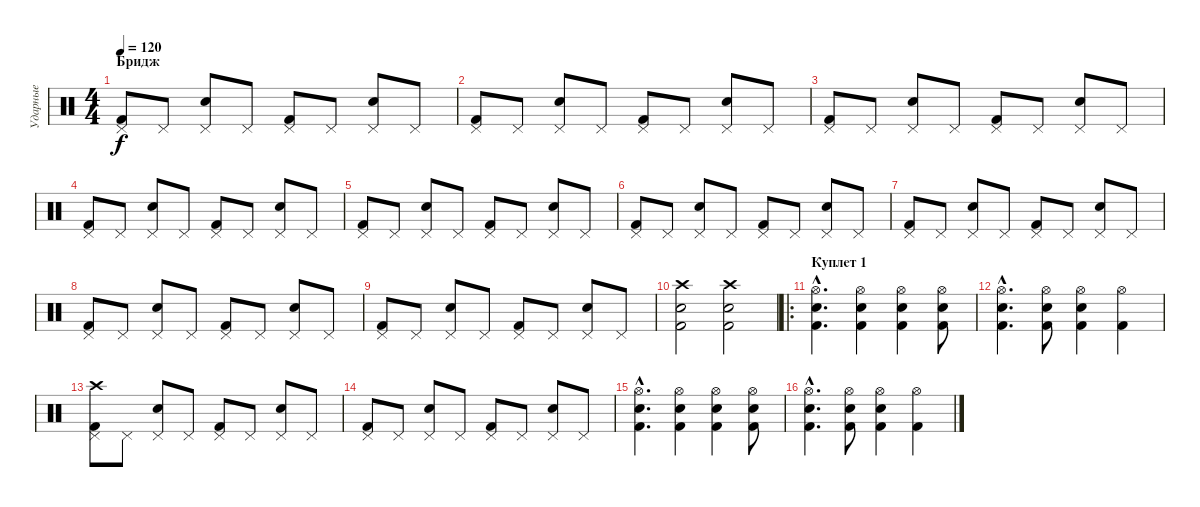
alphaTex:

\track ("Ударные" "Ударные") {instrument percussion}
\staff {score}
\articulation defaults
\ts (4 4)
\section ("" "Бридж")
\tempo 120
\clef neutral
\ks c
("Pedal Hi-Hat (hit)" "Kick (hit) 2").8{dy f} "Pedal Hi-Hat (hit)".8 ("Pedal Hi-Hat (hit)" "Electric Snare (hit)").8 "Pedal Hi-Hat (hit)".8 ("Pedal Hi-Hat (hit)" "Kick (hit) 2").8 "Pedal Hi-Hat (hit)".8 ("Pedal Hi-Hat (hit)" "Electric Snare (hit)").8 "Pedal Hi-Hat (hit)".8 |
("Pedal Hi-Hat (hit)" "Kick (hit) 2").8 "Pedal Hi-Hat (hit)".8 ("Pedal Hi-Hat (hit)" "Electric Snare (hit)").8 "Pedal Hi-Hat (hit)".8 ("Pedal Hi-Hat (hit)" "Kick (hit) 2").8 "Pedal Hi-Hat (hit)".8 ("Pedal Hi-Hat (hit)" "Electric Snare (hit)").8 "Pedal Hi-Hat (hit)".8 |
("Pedal Hi-Hat (hit)" "Kick (hit) 2").8 "Pedal Hi-Hat (hit)".8 ("Pedal Hi-Hat (hit)" "Electric Snare (hit)").8 "Pedal Hi-Hat (hit)".8 ("Pedal Hi-Hat (hit)" "Kick (hit) 2").8 "Pedal Hi-Hat (hit)".8 ("Pedal Hi-Hat (hit)" "Electric Snare (hit)").8 "Pedal Hi-Hat (hit)".8 |
("Pedal Hi-Hat (hit)" "Kick (hit) 2").8 "Pedal Hi-Hat (hit)".8 ("Pedal Hi-Hat (hit)" "Electric Snare (hit)").8 "Pedal Hi-Hat (hit)".8 ("Pedal Hi-Hat (hit)" "Kick (hit) 2").8 "Pedal Hi-Hat (hit)".8 ("Pedal Hi-Hat (hit)" "Electric Snare (hit)").8 "Pedal Hi-Hat (hit)".8 |
("Pedal Hi-Hat (hit)" "Kick (hit) 2").8 "Pedal Hi-Hat (hit)".8 ("Pedal Hi-Hat (hit)" "Electric Snare (hit)").8 "Pedal Hi-Hat (hit)".8 ("Pedal Hi-Hat (hit)" "Kick (hit) 2").8 "Pedal Hi-Hat (hit)".8 ("Pedal Hi-Hat (hit)" "Electric Snare (hit)").8 "Pedal Hi-Hat (hit)".8 |
("Pedal Hi-Hat (hit)" "Kick (hit) 2").8 "Pedal Hi-Hat (hit)".8 ("Pedal Hi-Hat (hit)" "Electric Snare (hit)").8 "Pedal Hi-Hat (hit)".8 ("Pedal Hi-Hat (hit)" "Kick (hit) 2").8 "Pedal Hi-Hat (hit)".8 ("Pedal Hi-Hat (hit)" "Electric Snare (hit)").8 "Pedal Hi-Hat (hit)".8 |
("Pedal Hi-Hat (hit)" "Kick (hit) 2").8 "Pedal Hi-Hat (hit)".8 ("Pedal Hi-Hat (hit)" "Electric Snare (hit)").8 "Pedal Hi-Hat (hit)".8 ("Pedal Hi-Hat (hit)" "Kick (hit) 2").8 "Pedal Hi-Hat (hit)".8 ("Pedal Hi-Hat (hit)" "Electric Snare (hit)").8 "Pedal Hi-Hat (hit)".8 |
("Pedal Hi-Hat (hit)" "Kick (hit) 2").8 "Pedal Hi-Hat (hit)".8 ("Pedal Hi-Hat (hit)" "Electric Snare (hit)").8 "Pedal Hi-Hat (hit)".8 ("Pedal Hi-Hat (hit)" "Kick (hit) 2").8 "Pedal Hi-Hat (hit)".8 ("Pedal Hi-Hat (hit)" "Electric Snare (hit)").8 "Pedal Hi-Hat (hit)".8 |
("Pedal Hi-Hat (hit)" "Kick (hit) 2").8 "Pedal Hi-Hat (hit)".8 ("Pedal Hi-Hat (hit)" "Electric Snare (hit)").8 "Pedal Hi-Hat (hit)".8 ("Pedal Hi-Hat (hit)" "Kick (hit) 2").8 "Pedal Hi-Hat (hit)".8 ("Pedal Hi-Hat (hit)" "Electric Snare (hit)").8 "Pedal Hi-Hat (hit)".8 |
("Crash high (hit)" "Electric Snare (hit)" "Kick (hit) 2").2 ("Crash high (hit)" "Electric Snare (hit)" "Kick (hit) 2").2 |
\ro
\section ("" "Куплет 1")
("Hi-Hat (open)"{hac} "Electric Snare (hit)"{hac} "Kick (hit) 2"{hac}).4{d} ("Hi-Hat (open)" "Electric Snare (hit)" "Kick (hit) 2").4 ("Hi-Hat (open)" "Electric Snare (hit)" "Kick (hit) 2").4 ("Hi-Hat (open)" "Electric Snare (hit)" "Kick (hit) 2").8 |
("Hi-Hat (open)"{hac} "Electric Snare (hit)"{hac} "Kick (hit) 2"{hac}).4{d} ("Hi-Hat (open)" "Electric Snare (hit)" "Kick (hit) 2").8 ("Hi-Hat (open)" "Electric Snare (hit)" "Kick (hit) 2").4 ("Hi-Hat (open)" "Kick (hit) 2").4 |
("Pedal Hi-Hat (hit)" "Kick (hit) 2" "Crash high (hit)").8 "Pedal Hi-Hat (hit)".8 ("Pedal Hi-Hat (hit)" "Electric Snare (hit)").8 "Pedal Hi-Hat (hit)".8 ("Pedal Hi-Hat (hit)" "Kick (hit) 2").8 "Pedal Hi-Hat (hit)".8 ("Pedal Hi-Hat (hit)" "Electric Snare (hit)").8 "Pedal Hi-Hat (hit)".8 |
("Pedal Hi-Hat (hit)" "Kick (hit) 2").8 "Pedal Hi-Hat (hit)".8 ("Pedal Hi-Hat (hit)" "Electric Snare (hit)").8 "Pedal Hi-Hat (hit)".8 ("Pedal Hi-Hat (hit)" "Kick (hit) 2").8 "Pedal Hi-Hat (hit)".8 ("Pedal Hi-Hat (hit)" "Electric Snare (hit)").8 "Pedal Hi-Hat (hit)".8 |
("Hi-Hat (open)"{hac} "Electric Snare (hit)"{hac} "Kick (hit) 2"{hac}).4{d} ("Hi-Hat (open)" "Electric Snare (hit)" "Kick (hit) 2").4 ("Hi-Hat (open)" "Electric Snare (hit)" "Kick (hit) 2").4 ("Hi-Hat (open)" "Electric Snare (hit)" "Kick (hit) 2").8 |
("Hi-Hat (open)"{hac} "Electric Snare (hit)"{hac} "Kick (hit) 2"{hac}).4{d} ("Hi-Hat (open)" "Electric Snare (hit)" "Kick (hit) 2").8 ("Hi-Hat (open)" "Electric Snare (hit)" "Kick (hit) 2").4 ("Hi-Hat (open)" "Kick (hit) 2").4
